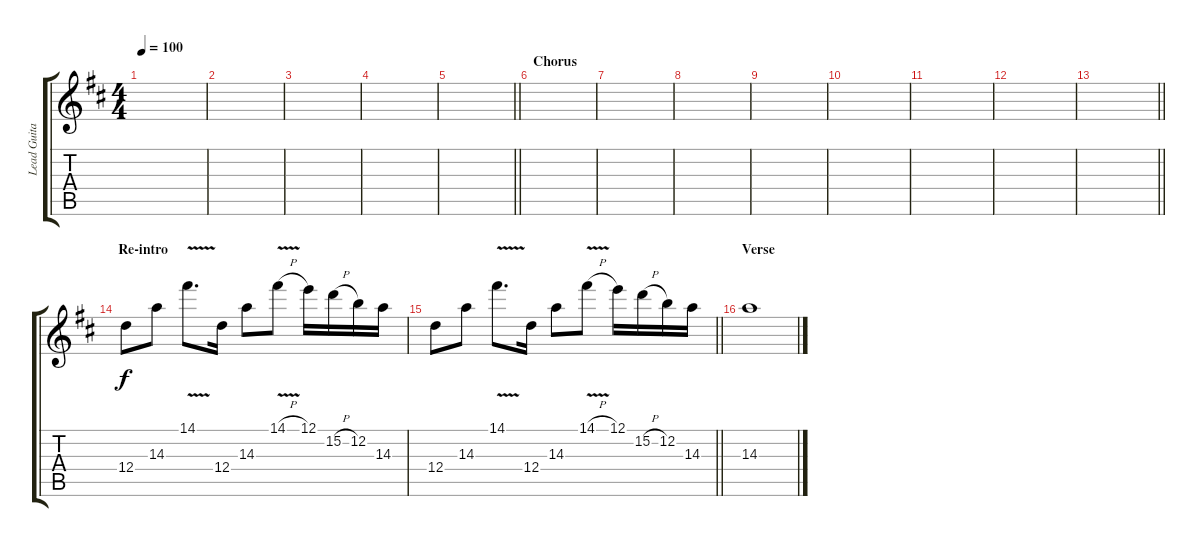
\track ("Lead Guitar" "Lead Guita") {instrument distortionguitar}
\staff {score tabs}
\tuning (E4 B3 G3 D3 A2 E2) {hide}
\ts (4 4)
\tempo 100
\clef g2
\ks d
|
|
|
|
\barLineRight lightlight
|
\section ("" "Chorus")
|
|
|
|
|
|
|
\barLineRight lightlight
|
\section ("" "Re-intro")
12.4.8 14.3.8 14.1{v}.8{d} 12.4.16 14.3.8 14.1{v h}.8 12.1.16 15.2{h}.16 12.2.16 14.3.16 |
\barLineRight lightlight
12.4.8 14.3.8 14.1{v}.8{d} 12.4.16 14.3.8 14.1{v h}.8 12.1.16 15.2{h}.16 12.2.16 14.3.16 |
\section ("" "Verse")
14.3.1
